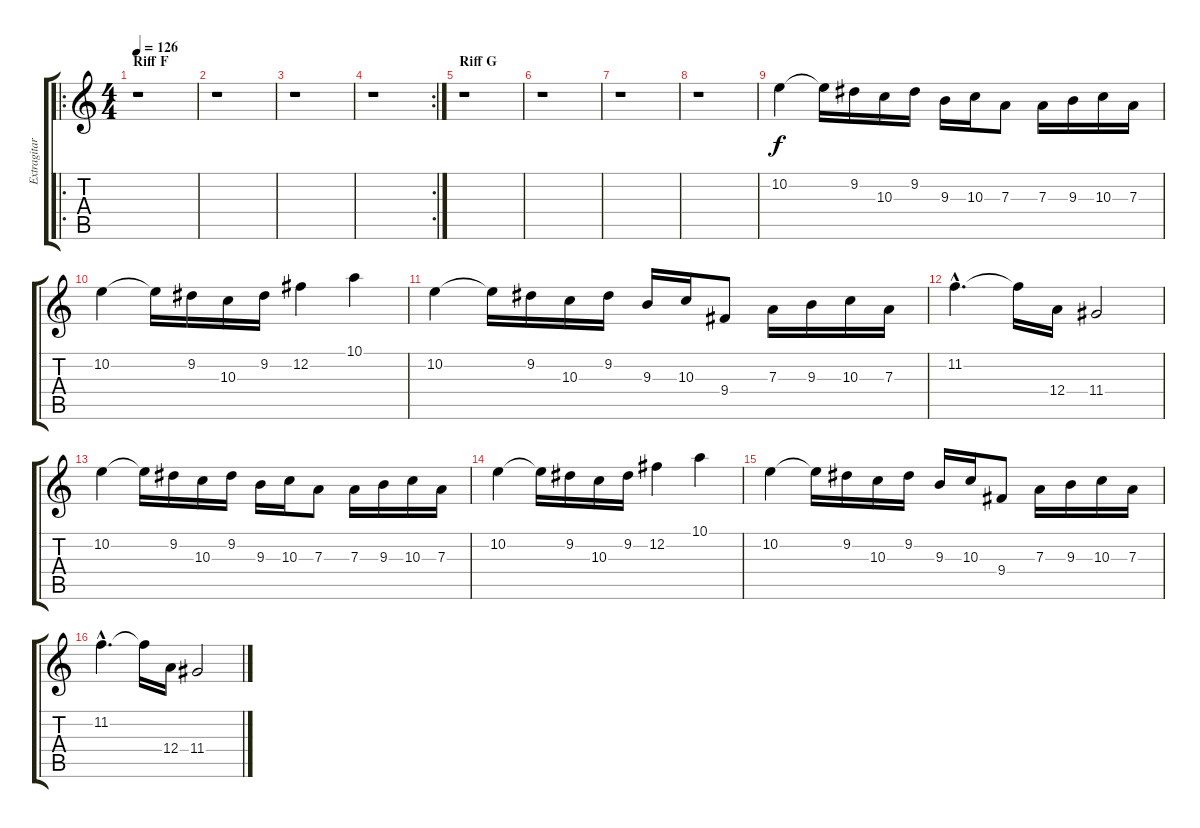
\track ("Extragitarr 1" "Extragitar") {instrument distortionguitar}
\staff {score tabs}
\tuning (B3 Gb3 D3 A2 E2 B1) {hide}
\ro
\ts (4 4)
\section ("" "Riff F")
\tempo 126
\clef g2
\ks c
r.1{dy f} |
r.1 |
r.1 |
\rc 2
r.1 |
\section ("" "Riff G")
r.1 |
r.1 |
r.1 |
r.1 |
10.2.4 10.2{t}.16 9.2.16 10.3.16 9.2.16 9.3.16 10.3.16 7.3.8 7.3.16 9.3.16 10.3.16 7.3.16 |
10.2.4 10.2{t}.16 9.2.16 10.3.16 9.2.16 12.2.4 10.1.4 |
10.2.4 10.2{t}.16 9.2.16 10.3.16 9.2.16 9.3.16 10.3.16 9.4.8 7.3.16 9.3.16 10.3.16 7.3.16 |
11.2{hac}.4{d} 11.2{t}.16 12.4.16 11.4.2 |
10.2.4 10.2{t}.16 9.2.16 10.3.16 9.2.16 9.3.16 10.3.16 7.3.8 7.3.16 9.3.16 10.3.16 7.3.16 |
10.2.4 10.2{t}.16 9.2.16 10.3.16 9.2.16 12.2.4 10.1.4 |
10.2.4 10.2{t}.16 9.2.16 10.3.16 9.2.16 9.3.16 10.3.16 9.4.8 7.3.16 9.3.16 10.3.16 7.3.16 |
11.2{hac}.4{d} 11.2{t}.16 12.4.16 11.4.2
